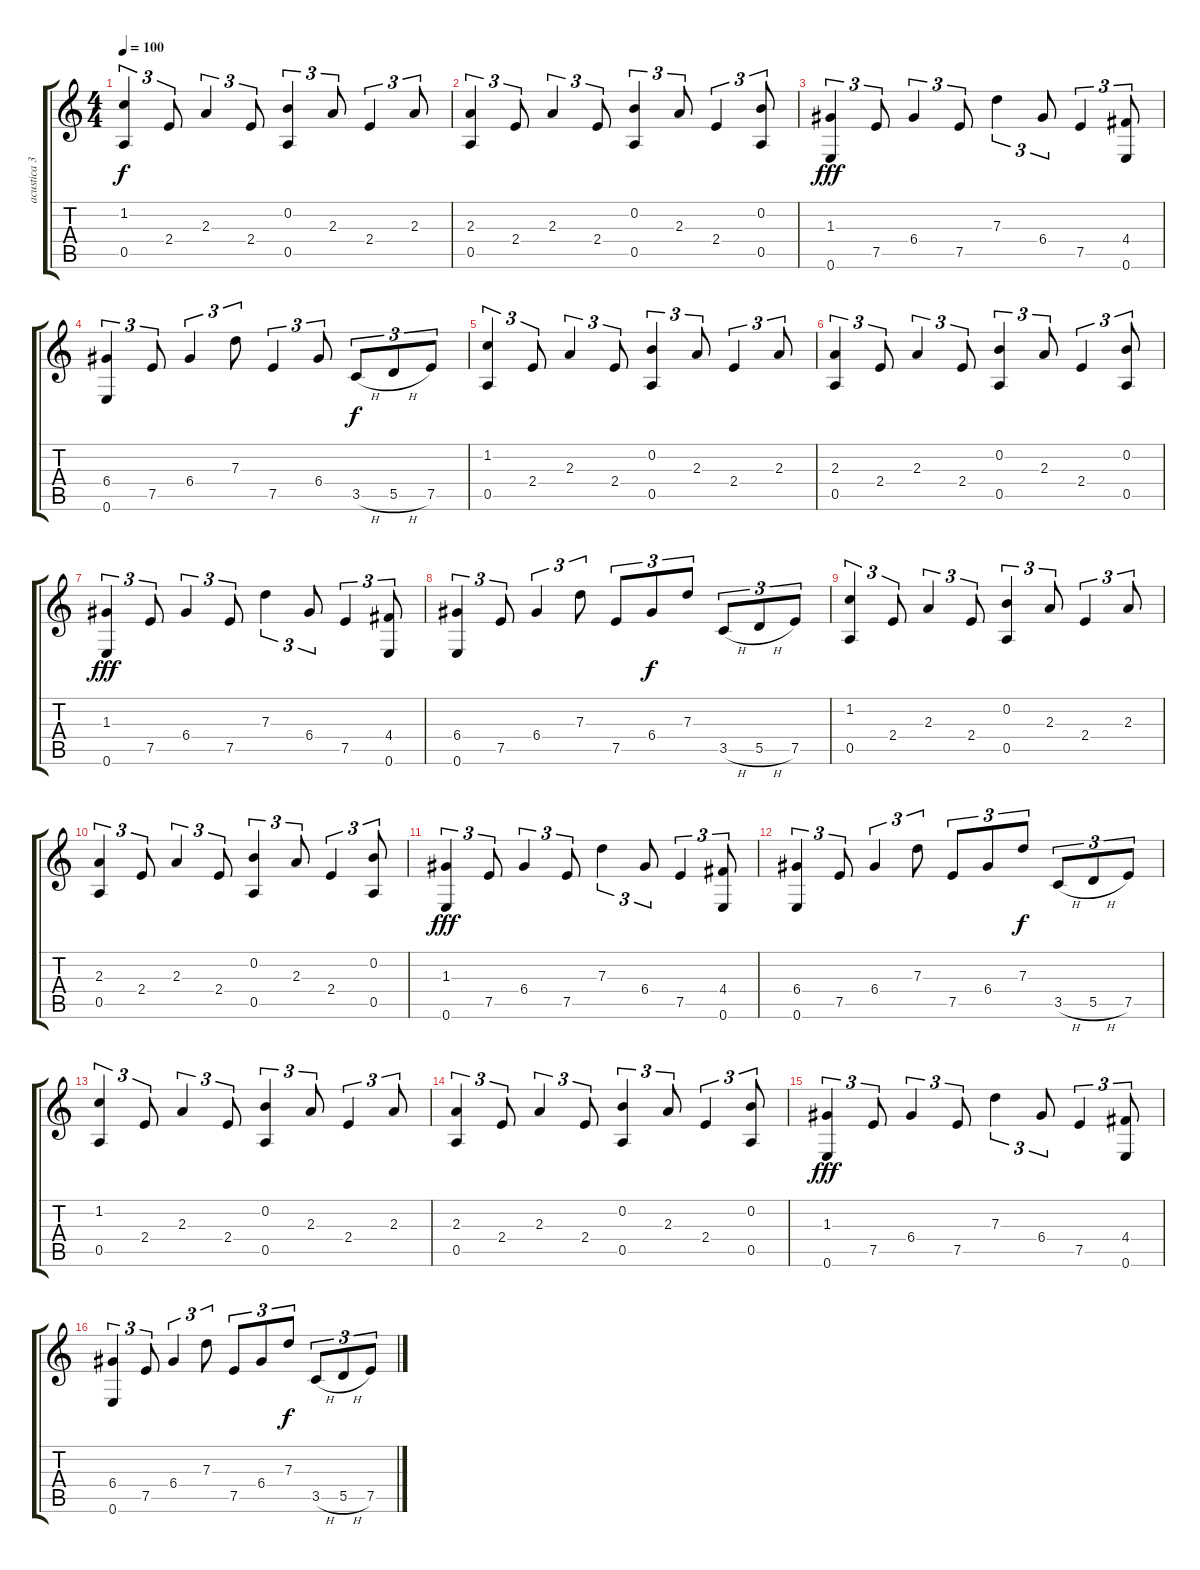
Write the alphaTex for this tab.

\track ("acustica 3" "acustica 3") {instrument acousticguitarnylon}
\staff {score tabs}
\tuning (E4 B3 G3 D3 A2 E2) {hide}
\ts (4 4)
\tempo 100
\clef g2
\ks c
(1.2 0.5).4{tu (3 2) dy f} 2.4.8{tu (3 2)} 2.3.4{tu (3 2)} 2.4.8{tu (3 2)} (0.2 0.5).4{tu (3 2)} 2.3.8{tu (3 2)} 2.4.4{tu (3 2)} 2.3.8{tu (3 2)} |
(2.3 0.5).4{tu (3 2)} 2.4.8{tu (3 2)} 2.3.4{tu (3 2)} 2.4.8{tu (3 2)} (0.2 0.5).4{tu (3 2)} 2.3.8{tu (3 2)} 2.4.4{tu (3 2)} (0.2 0.5).8{tu (3 2)} |
(1.3 0.6).4{tu (3 2) dy fff} 7.5.8{tu (3 2)} 6.4.4{tu (3 2)} 7.5.8{tu (3 2)} 7.3.4{tu (3 2)} 6.4.8{tu (3 2)} 7.5.4{tu (3 2)} (4.4 0.6).8{tu (3 2)} |
(6.4 0.6).4{tu (3 2)} 7.5.8{tu (3 2)} 6.4.4{tu (3 2)} 7.3.8{tu (3 2)} 7.5.4{tu (3 2)} 6.4.8{tu (3 2)} 3.5{h}.8{tu (3 2) dy f} 5.5{h}.8{tu (3 2)} 7.5.8{tu (3 2)} |
(1.2 0.5).4{tu (3 2)} 2.4.8{tu (3 2)} 2.3.4{tu (3 2)} 2.4.8{tu (3 2)} (0.2 0.5).4{tu (3 2)} 2.3.8{tu (3 2)} 2.4.4{tu (3 2)} 2.3.8{tu (3 2)} |
(2.3 0.5).4{tu (3 2)} 2.4.8{tu (3 2)} 2.3.4{tu (3 2)} 2.4.8{tu (3 2)} (0.2 0.5).4{tu (3 2)} 2.3.8{tu (3 2)} 2.4.4{tu (3 2)} (0.2 0.5).8{tu (3 2)} |
(1.3 0.6).4{tu (3 2) dy fff} 7.5.8{tu (3 2)} 6.4.4{tu (3 2)} 7.5.8{tu (3 2)} 7.3.4{tu (3 2)} 6.4.8{tu (3 2)} 7.5.4{tu (3 2)} (4.4 0.6).8{tu (3 2)} |
(6.4 0.6).4{tu (3 2)} 7.5.8{tu (3 2)} 6.4.4{tu (3 2)} 7.3.8{tu (3 2)} 7.5.8{tu (3 2)} 6.4.8{tu (3 2) dy f} 7.3.8{tu (3 2)} 3.5{h}.8{tu (3 2)} 5.5{h}.8{tu (3 2)} 7.5.8{tu (3 2)} |
(1.2 0.5).4{tu (3 2)} 2.4.8{tu (3 2)} 2.3.4{tu (3 2)} 2.4.8{tu (3 2)} (0.2 0.5).4{tu (3 2)} 2.3.8{tu (3 2)} 2.4.4{tu (3 2)} 2.3.8{tu (3 2)} |
(2.3 0.5).4{tu (3 2)} 2.4.8{tu (3 2)} 2.3.4{tu (3 2)} 2.4.8{tu (3 2)} (0.2 0.5).4{tu (3 2)} 2.3.8{tu (3 2)} 2.4.4{tu (3 2)} (0.2 0.5).8{tu (3 2)} |
(1.3 0.6).4{tu (3 2) dy fff} 7.5.8{tu (3 2)} 6.4.4{tu (3 2)} 7.5.8{tu (3 2)} 7.3.4{tu (3 2)} 6.4.8{tu (3 2)} 7.5.4{tu (3 2)} (4.4 0.6).8{tu (3 2)} |
(6.4 0.6).4{tu (3 2)} 7.5.8{tu (3 2)} 6.4.4{tu (3 2)} 7.3.8{tu (3 2)} 7.5.8{tu (3 2)} 6.4.8{tu (3 2)} 7.3.8{tu (3 2) dy f} 3.5{h}.8{tu (3 2)} 5.5{h}.8{tu (3 2)} 7.5.8{tu (3 2)} |
(1.2 0.5).4{tu (3 2)} 2.4.8{tu (3 2)} 2.3.4{tu (3 2)} 2.4.8{tu (3 2)} (0.2 0.5).4{tu (3 2)} 2.3.8{tu (3 2)} 2.4.4{tu (3 2)} 2.3.8{tu (3 2)} |
(2.3 0.5).4{tu (3 2)} 2.4.8{tu (3 2)} 2.3.4{tu (3 2)} 2.4.8{tu (3 2)} (0.2 0.5).4{tu (3 2)} 2.3.8{tu (3 2)} 2.4.4{tu (3 2)} (0.2 0.5).8{tu (3 2)} |
(1.3 0.6).4{tu (3 2) dy fff} 7.5.8{tu (3 2)} 6.4.4{tu (3 2)} 7.5.8{tu (3 2)} 7.3.4{tu (3 2)} 6.4.8{tu (3 2)} 7.5.4{tu (3 2)} (4.4 0.6).8{tu (3 2)} |
(6.4 0.6).4{tu (3 2)} 7.5.8{tu (3 2)} 6.4.4{tu (3 2)} 7.3.8{tu (3 2)} 7.5.8{tu (3 2)} 6.4.8{tu (3 2)} 7.3.8{tu (3 2) dy f} 3.5{h}.8{tu (3 2)} 5.5{h}.8{tu (3 2)} 7.5.8{tu (3 2)}
